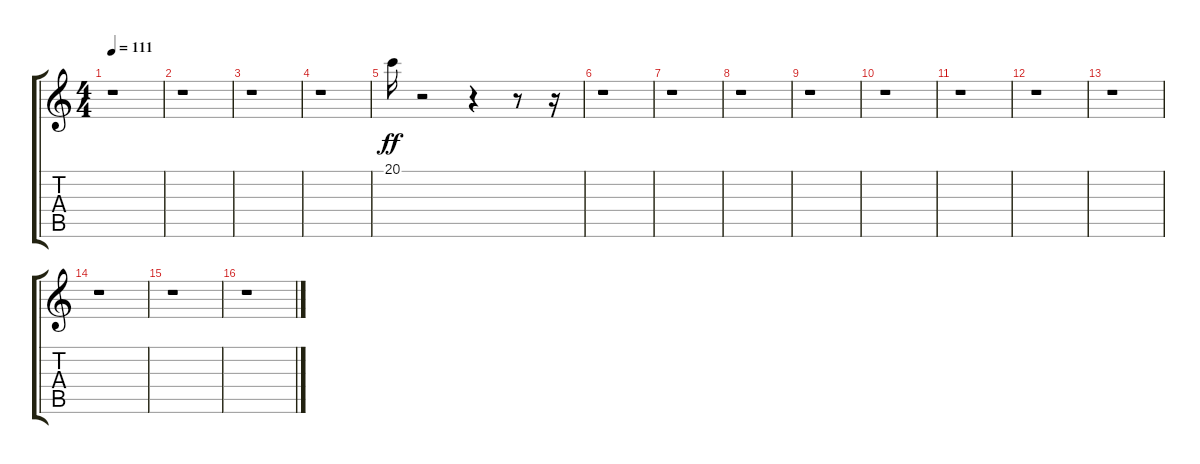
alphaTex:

\track "" {instrument synthstrings1}
\staff {score tabs}
\tuning (E4 B3 G3 D3 A2 E2) {hide}
\ts (4 4)
\tempo 111
\clef g2
\ks c
r.1{dy ff} |
r.1 |
r.1 |
r.1 |
20.1.16 r.2 r.4 r.8 r.16 |
r.1 |
r.1 |
r.1 |
r.1 |
r.1 |
r.1 |
r.1 |
r.1 |
r.1 |
r.1 |
r.1
